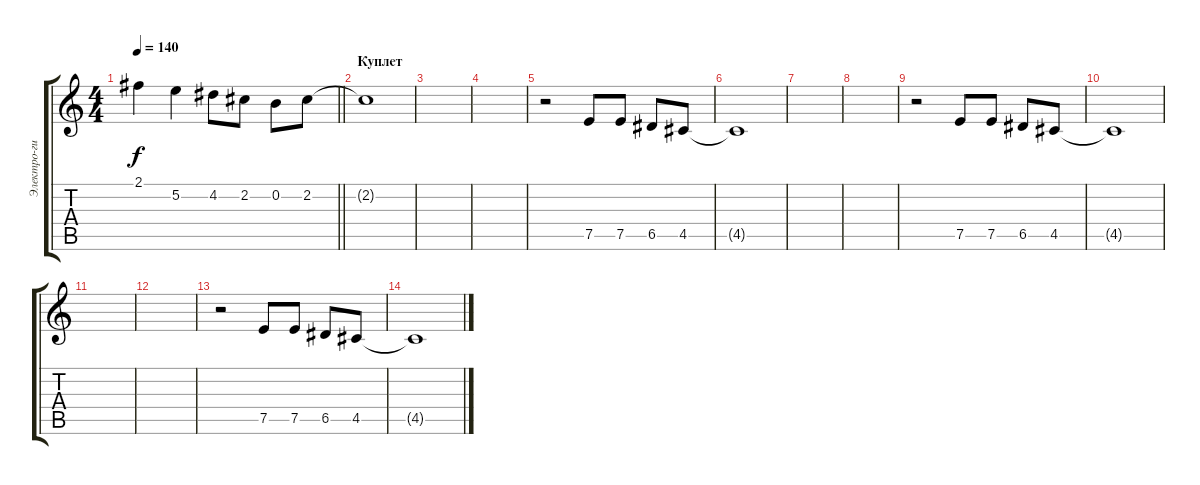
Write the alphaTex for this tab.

\track ("Электро-гитара 1" "Электро-ги") {instrument electricguitarclean}
\staff {score tabs}
\tuning (E4 B3 G3 D3 A2 E2) {hide}
\ts (4 4)
\tempo 140
\clef g2
\barLineRight lightlight
\ks c
2.1{t}.4{dy f} 5.2.4 4.2.8 2.2.8 0.2.8 2.2.8 |
\section ("" "Куплет")
2.2{t}.1 |
|
|
r.2 7.5.8 7.5.8 6.5.8 4.5.8 |
4.5{t}.1 |
|
|
r.2 7.5.8 7.5.8 6.5.8 4.5.8 |
4.5{t}.1 |
|
|
r.2 7.5.8 7.5.8 6.5.8 4.5.8 |
4.5{t}.1
